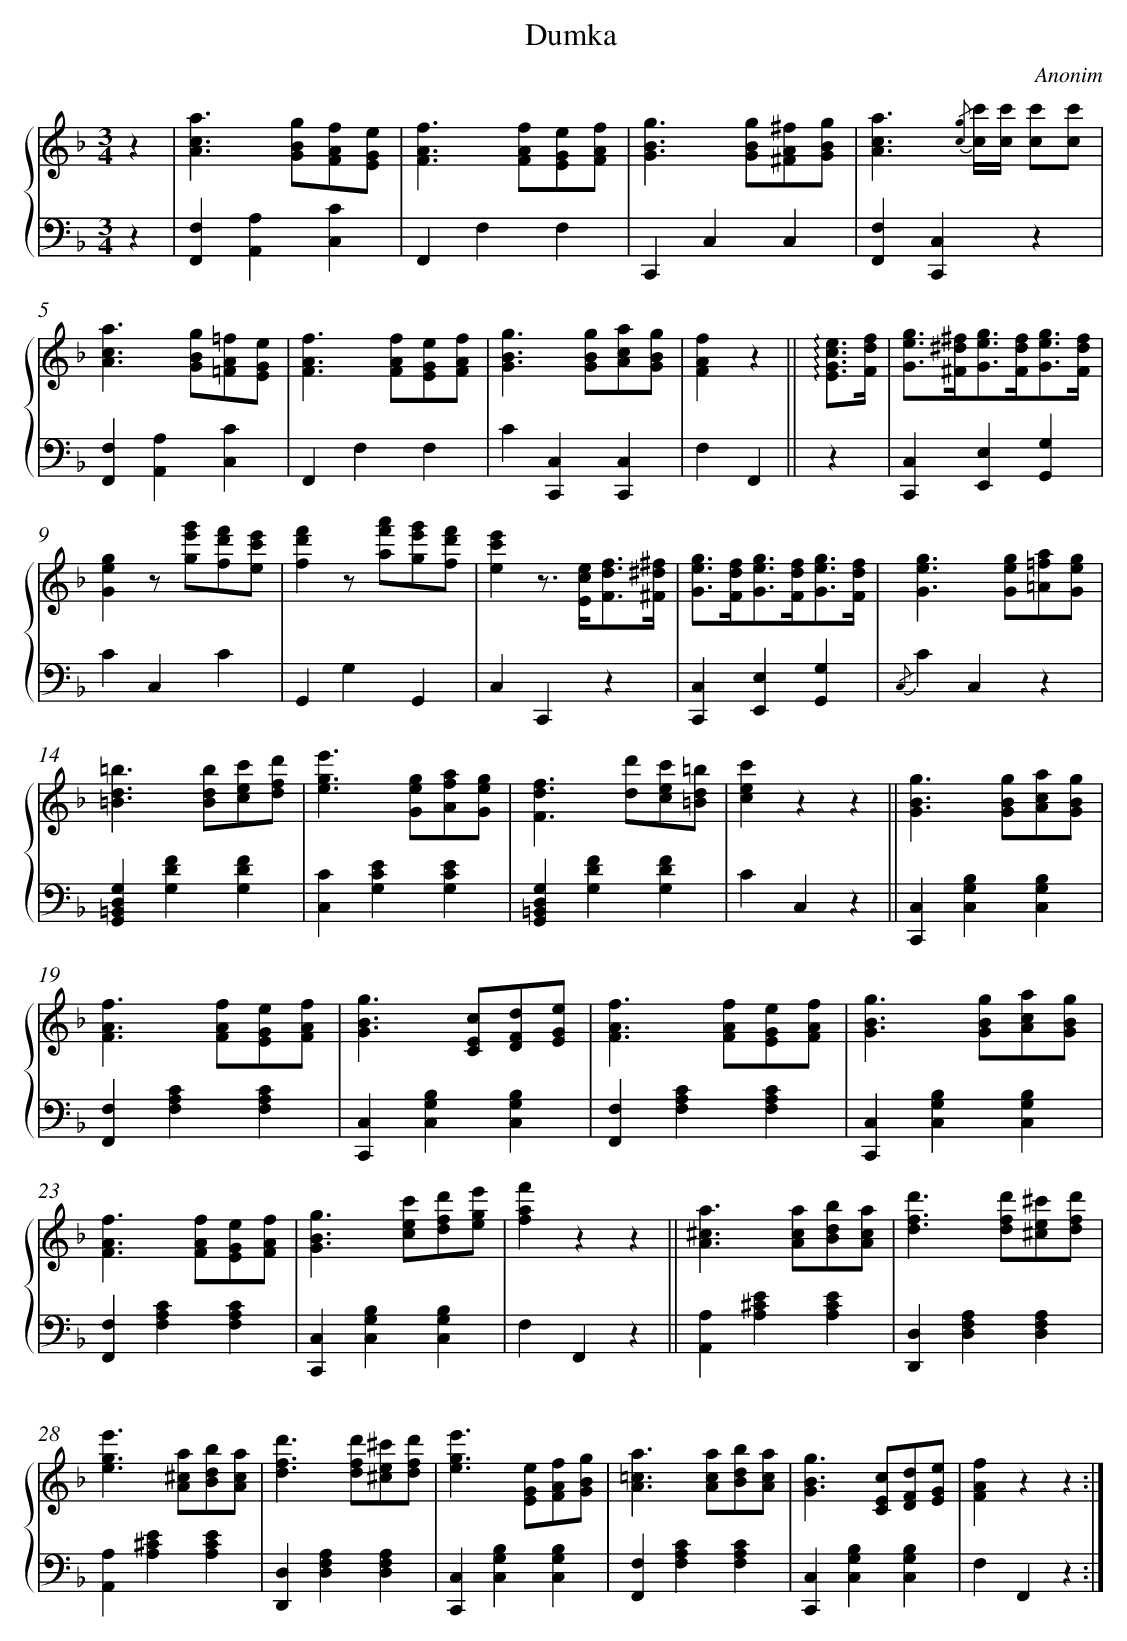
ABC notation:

X:1
T: Dumka
C: Anonim
L: 1/4
M: 3/4
%%staves {1 2}
V: 1 clef=treble
V: 2 clef=bass
K: F
[V:1] z [I:setbarnb 1]|
[V:2] z |
[V:1] [acA]>[gBG][f/A/F/][e/G/E/] |
[V:2] [F,F,,][A,A,,][CC,] |
[V:1] [fAF]>[fAF][e/G/E/][f/A/F/] |
[V:2] F,,F,F, |
[V:1] [gBG]>[gBG][^f/A/^F/][g/B/G/] |
[V:2] C,,C,C, |
[V:1] [a3/c3/A3/]{/[gc]}[c'//c//][c'//c//] [c'/c/][c'/c/] |
[V:2] [F,F,,][C,C,,]z |
[V:1] [acA]>[gBG][=f/A/=F/][e/G/E/] |
[V:2] [F,F,,][A,A,,][CC,] |
[V:1] [fAF]>[fAF][e/G/E/][f/A/F/] |
[V:2] F,,F,F, |
[V:1] [gBG]>[gBG][a/c/A/][g/B/G/] |
[V:2] C[C,C,,][C,C,,] |
[V:1] [fAF]z [I:setbarnb 8]||
[V:2] F,F,, ||
[V:1] !arpeggio![e3//c3//G3//E3//][f//d//F//] |
[V:2] z |
[V:1] [g/e/G/]>[^f/^d/^F/][g/e/G/]>[f/d/F/][g3//e3//G3//][f//d//F//] |
[V:2] [C,C,,][E,E,,][G,G,,] |
[V:1] [geG]z/ [g'/e'/g/][f'/d'/f/][e'/c'/e/] |
[V:2] CC,C |
[V:1] [f'd'f]z/ [a'/f'/a/][g'/e'/g/][f'/d'/f/] |
[V:2] G,,G,G,, |
[V:1] [e'c'e]z/> [e/c/E/][f3//d3//F3//][^f//^d//^F//] |
[V:2] C,C,,z |
[V:1] [g/e/G/]>[f/d/F/][g/e/G/]>[f/d/F/][g3//e3//G3//][f//d//F//] |
[V:2] [C,C,,][E,E,,][G,G,,] |
[V:1] [geG]>[geG][a/=f/=A/][g/e/G/] |
[V:2] {/C,}CC,z |
[V:1] [=bd=B]>[bdB][c'/e/c/][d'/f/d/] |
[V:2] [G,D,=B,,G,,][FDG,][FDG,] |
[V:1] [e'ge]>[geG][a/f/A/][g/e/G/] |
[V:2] [CC,][ECG,][ECG,] |
[V:1] [fdF]>[d'd][c'/e/c/][=b/d/=B/] |
[V:2] [G,D,=B,,G,,][FDG,][FDG,] |
[V:1] [c'ec]zz ||
[V:2] CC,z ||
[V:1] [gBG]>[gBG][a/c/A/][g/B/G/] |
[V:2] [C,C,,][B,G,C,][B,G,C,] |
[V:1] [fAF]>[fAF][e/G/E/][f/A/F/] |
[V:2] [F,F,,][CA,F,][CA,F,] |
[V:1] [gBG]>[cEC][d/F/D/][e/G/E/] |
[V:2] [C,C,,][B,G,C,][B,G,C,] |
[V:1] [fAF]>[fAF][e/G/E/][f/A/F/] |
[V:2] [F,F,,][CA,F,][CA,F,] |
[V:1] [gBG]>[gBG][a/c/A/][g/B/G/] |
[V:2] [C,C,,][B,G,C,][B,G,C,] |
[V:1] [fAF]>[fAF][e/G/E/][f/A/F/] |
[V:2] [F,F,,][CA,F,][CA,F,] |
[V:1] [gBG]>[c'ec][d'/f/d/][e'/g/e/] |
[V:2] [C,C,,][B,G,C,][B,G,C,] |
[V:1] [f'af]zz ||
[V:2] F,F,,z ||
[V:1] [a^cA]>[acA][b/d/B/][a/c/A/] |
[V:2] [A,A,,][E^CA,][ECA,] |
[V:1] [d'fd]>[d'fd][^c'/e/^c/][d'/f/d/] |
[V:2] [D,D,,][A,F,D,][A,F,D,] |
[V:1] [e'ge]>[a^cA][b/d/B/][a/c/A/] |
[V:2] [A,A,,][E^CA,][ECA,] |
[V:1] [d'fd]>[d'fd][^c'/e/^c/][d'/f/d/] |
[V:2] [D,D,,][A,F,D,][A,F,D,] |
[V:1] [e'ge]>[eGE][f/A/F/][g/B/G/] |
[V:2] [C,C,,][B,G,C,][B,G,C,] |
[V:1] [a=cA]>[acA][b/d/B/][a/c/A/] |
[V:2] [F,F,,][CA,F,][CA,F,] |
[V:1] [gBG]>[cEC][d/F/D/][e/G/E/] |
[V:2] [C,C,,][B,G,C,][B,G,C,] |
[V:1] [fAF]zz :|]
[V:2] F,F,,z :|]
